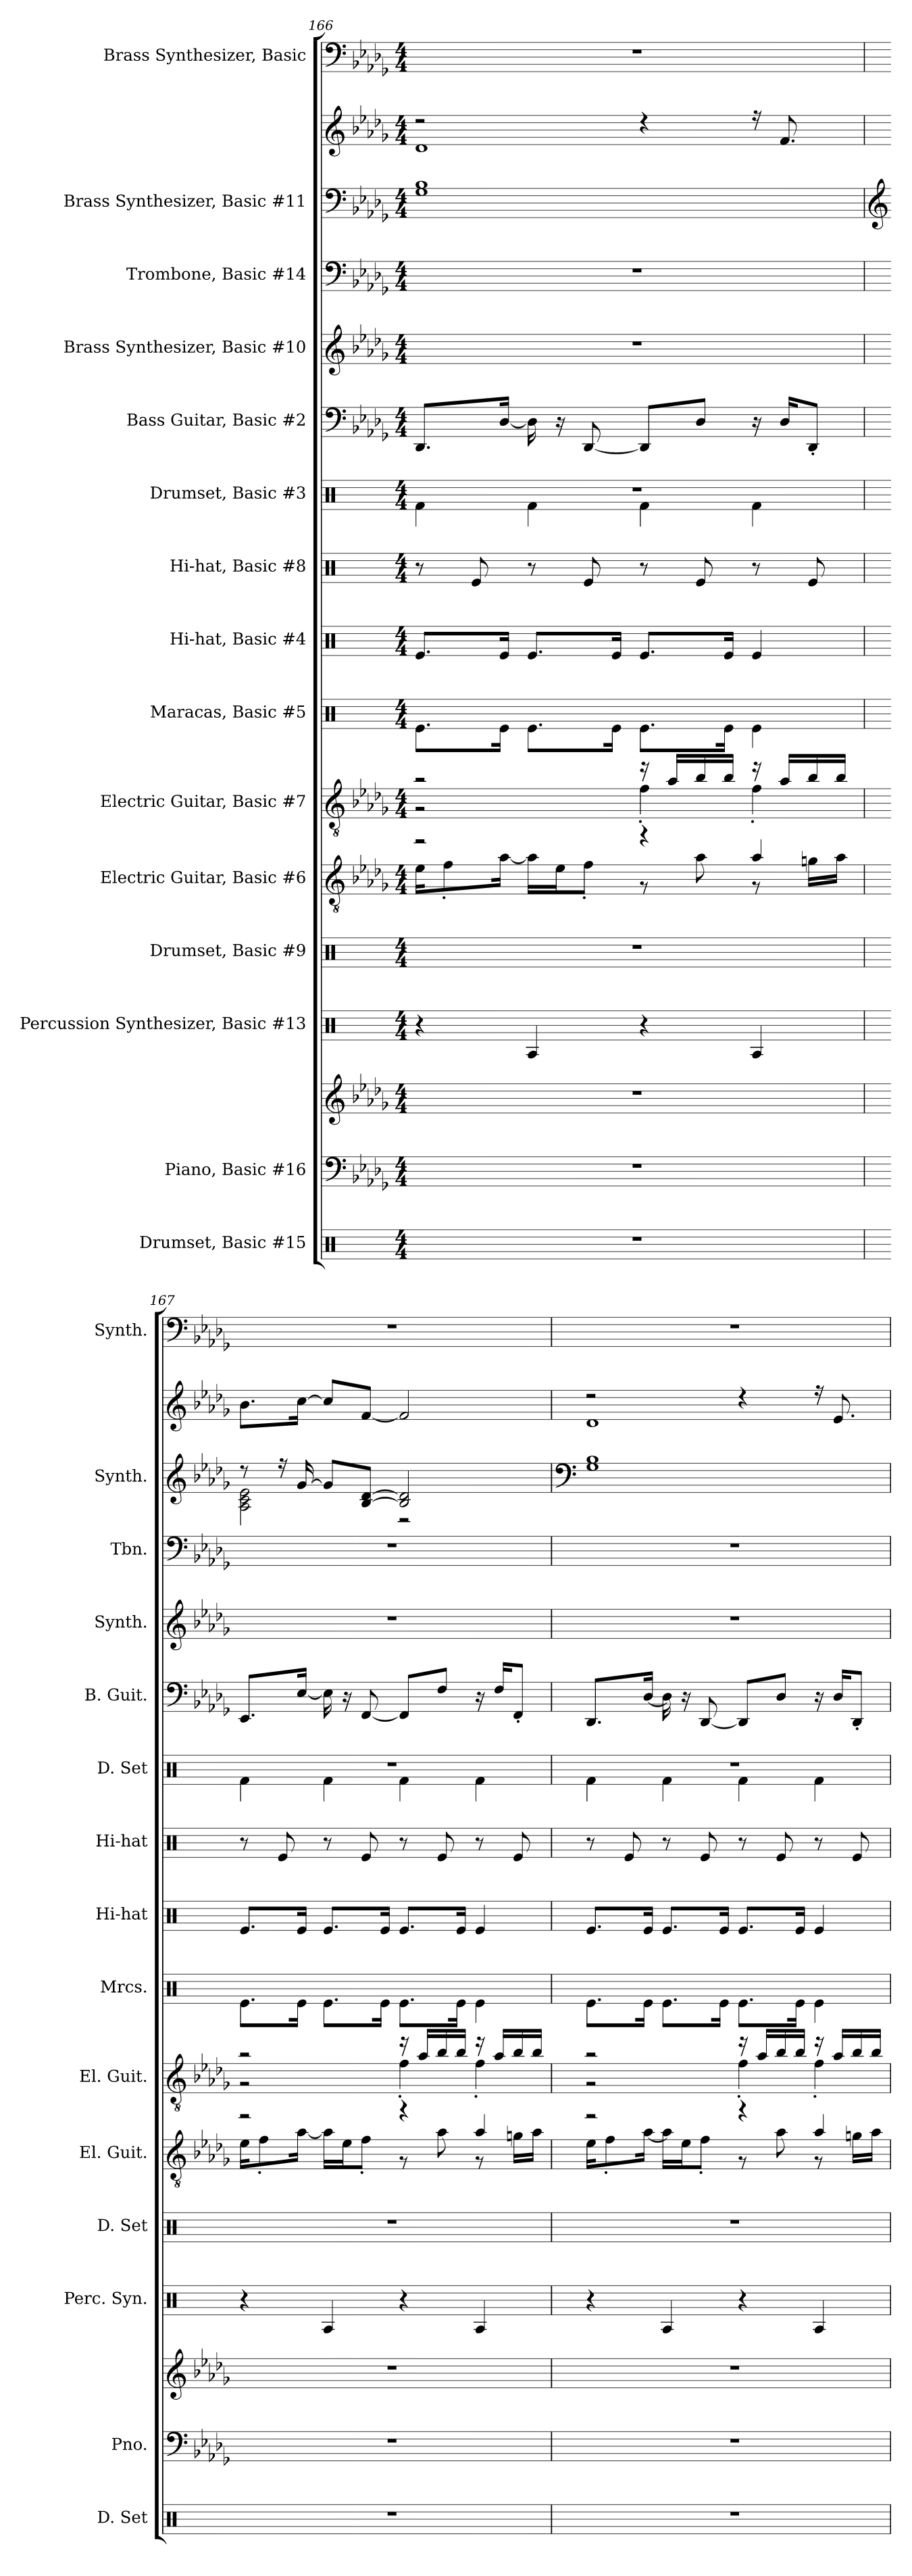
**kern	**kern	**kern	**kern	**kern	**kern	**kern	**kern	**kern	**kern	**kern	**kern	**kern	**kern	**kern	**kern	**kern
*part15	*part14	*part14	*part13	*part12	*part11	*part10	*part9	*part8	*part7	*part6	*part5	*part4	*part3	*part2	*part2	*part1
*staff17	*staff16	*staff15	*staff14	*staff13	*staff12	*staff11	*staff10	*staff9	*staff8	*staff7	*staff6	*staff5	*staff4	*staff3	*staff2	*staff1
*I"Drumset, Basic #15	*I"Piano, Basic #16	*	*I"Percussion Synthesizer, Basic #13	*I"Drumset, Basic #9	*I"Electric Guitar, Basic #6	*I"Electric Guitar, Basic #7	*I"Maracas, Basic #5	*I"Hi-hat, Basic #4	*I"Hi-hat, Basic #8	*I"Drumset, Basic #3	*I"Bass Guitar, Basic #2	*I"Brass Synthesizer, Basic #10	*I"Trombone, Basic #14	*I"Brass Synthesizer, Basic #11	*	*I"Brass Synthesizer, Basic
*I'D. Set	*I'Pno.	*	*I'Perc. Syn.	*I'D. Set	*I'El. Guit.	*I'El. Guit.	*I'Mrcs.	*I'Hi-hat	*I'Hi-hat	*I'D. Set	*I'B. Guit.	*I'Synth.	*I'Tbn.	*I'Synth.	*	*I'Synth.
!!LO:PB:g=z
*clefX	*clefF4	*clefG2	*clefX	*clefX	*clefGv2	*clefGv2	*clefX	*clefX	*clefX	*clefX	*clefF4	*clefG2	*clefF4	*clefF4	*clefG2	*clefF4
*	*	*	*	*	*	*	*	*	*	*	*ITrd7c12	*	*	*	*	*
*k[]	*k[b-e-a-d-g-]	*k[b-e-a-d-g-]	*k[]	*k[]	*k[b-e-a-d-g-]	*k[b-e-a-d-g-]	*k[]	*k[]	*k[]	*k[]	*k[b-e-a-d-g-]	*k[b-e-a-d-g-]	*k[b-e-a-d-g-]	*k[b-e-a-d-g-]	*k[b-e-a-d-g-]	*k[b-e-a-d-g-]
*M4/4	*M4/4	*M4/4	*M4/4	*M4/4	*M4/4	*M4/4	*M4/4	*M4/4	*M4/4	*M4/4	*M4/4	*M4/4	*M4/4	*M4/4	*M4/4	*M4/4
=166	=166	=166	=166	=166	=166	=166	=166	=166	=166	=166	=166	=166	=166	=166	=166	=166
*	*	*	*	*	*^	*^	*	*	*	*^	*	*	*	*	*^	*
1r	1r	1r	4r	1r	2r	16e-\KL	2r	2r	8.Re\L	8.Re/L	8r	1r	4Rf\	8.DDD-/L	1r	1r	1G- 1B-	2r	1d-	1r
.	.	.	.	.	.	8f'\	.	.	.	.	.	.	.	.	.	.	.	.	.	.
.	.	.	.	.	.	.	.	.	.	.	8Re/	.	.	.	.	.	.	.	.	.
.	.	.	.	.	.	[16a-\Jk	.	.	16Re\Jk	16Re/Jk	.	.	.	[16DD-/Jk	.	.	.	.	.	.
.	.	.	4RA/	.	.	16a-\LL]	.	.	8.Re\L	8.Re/L	8r	.	4Rf\	16DD-\]	.	.	.	.	.	.
.	.	.	.	.	.	16e-\J	.	.	.	.	.	.	.	16r	.	.	.	.	.	.
.	.	.	.	.	.	8f'\J	.	.	.	.	8Re/	.	.	[8DDD-/	.	.	.	.	.	.
.	.	.	.	.	.	.	.	.	16Re\Jk	16Re/Jk	.	.	.	.	.	.	.	.	.	.
.	.	.	4r	.	4r	8r	16r	4f'\	8.Re\L	8.Re/L	8r	.	4Rf\	8DDD-/L]	.	.	.	4r	.	.
.	.	.	.	.	.	.	16a-/LL	.	.	.	.	.	.	.	.	.	.	.	.	.
.	.	.	.	.	.	8a-\	16b-/	.	.	.	8Re/	.	.	8DD-/J	.	.	.	.	.	.
.	.	.	.	.	.	.	16b-/JJ	.	16Re\Jk	16Re/Jk	.	.	.	.	.	.	.	.	.	.
.	.	.	4RA/	.	4a-/	8r	16r	4f'\	4Re\	4Re/	8r	.	4Rf\	16r	.	.	.	16r	.	.
.	.	.	.	.	.	.	16a-/LL	.	.	.	.	.	.	16DD-/KL	.	.	.	8.f/	.	.
.	.	.	.	.	.	16gn\LL	16b-/	.	.	.	8Re/	.	.	8DDD-'/J	.	.	.	.	.	.
.	.	.	.	.	.	16a-\JJ	16b-/JJ	.	.	.	.	.	.	.	.	.	.	.	.	.
*	*	*	*	*	*	*	*	*	*	*	*	*	*	*	*	*	*	*v	*v	*
=167	=167	=167	=167	=167	=167	=167	=167	=167	=167	=167	=167	=167	=167	=167	=167	=167	=167	=167	=167
*	*	*	*	*	*	*	*	*	*	*	*	*	*	*	*	*	*clefG2	*	*
*	*	*	*	*	*	*	*	*	*	*	*	*	*	*	*	*	*^	*	*
1r	1r	1r	4r	1r	2r	16e-\KL	2r	2r	8.Re\L	8.Re/L	8r	1r	4Rf\	8.EEE-/L	1r	1r	8r	2A-\ 2c\ 2e-\	8.b-\L	1r
.	.	.	.	.	.	8f'\	.	.	.	.	.	.	.	.	.	.	.	.	.	.
.	.	.	.	.	.	.	.	.	.	.	8Re/	.	.	.	.	.	16r	.	.	.
.	.	.	.	.	.	[16a-\Jk	.	.	16Re\Jk	16Re/Jk	.	.	.	[16EE-/Jk	.	.	[16g-/	.	[16cc\Jk	.
.	.	.	4RA/	.	.	16a-\LL]	.	.	8.Re\L	8.Re/L	8r	.	4Rf\	16EE-\]	.	.	8g-/L]	.	8cc/L]	.
.	.	.	.	.	.	16e-\J	.	.	.	.	.	.	.	16r	.	.	.	.	.	.
.	.	.	.	.	.	8f'\J	.	.	.	.	8Re/	.	.	[8FFF/	.	.	[8B-/ [8d-/J	.	[8f/J	.
.	.	.	.	.	.	.	.	.	16Re\Jk	16Re/Jk	.	.	.	.	.	.	.	.	.	.
.	.	.	4r	.	4r	8r	16r	4f'\	8.Re\L	8.Re/L	8r	.	4Rf\	8FFF/L]	.	.	2B-/] 2d-/]	2r	2f/]	.
.	.	.	.	.	.	.	16a-/LL	.	.	.	.	.	.	.	.	.	.	.	.	.
.	.	.	.	.	.	8a-\	16b-/	.	.	.	8Re/	.	.	8FF/J	.	.	.	.	.	.
.	.	.	.	.	.	.	16b-/JJ	.	16Re\Jk	16Re/Jk	.	.	.	.	.	.	.	.	.	.
.	.	.	4RA/	.	4a-/	8r	16r	4f'\	4Re\	4Re/	8r	.	4Rf\	16r	.	.	.	.	.	.
.	.	.	.	.	.	.	16a-/LL	.	.	.	.	.	.	16FF/KL	.	.	.	.	.	.
.	.	.	.	.	.	16gn\LL	16b-/	.	.	.	8Re/	.	.	8FFF'/J	.	.	.	.	.	.
.	.	.	.	.	.	16a-\JJ	16b-/JJ	.	.	.	.	.	.	.	.	.	.	.	.	.
*	*	*	*	*	*	*	*	*	*	*	*	*	*	*	*	*	*v	*v	*	*
!!LO:PB:g=z
=168	=168	=168	=168	=168	=168	=168	=168	=168	=168	=168	=168	=168	=168	=168	=168	=168	=168	=168	=168
*	*	*	*	*	*	*	*	*	*	*	*	*	*	*	*	*	*clefF4	*	*
*	*	*	*	*	*	*	*	*	*	*	*	*	*	*	*	*	*	*^	*
1r	1r	1r	4r	1r	2r	16e-\KL	2r	2r	8.Re\L	8.Re/L	8r	1r	4Rf\	8.DDD-/L	1r	1r	1G- 1B-	2r	1d-	1r
.	.	.	.	.	.	8f'\	.	.	.	.	.	.	.	.	.	.	.	.	.	.
.	.	.	.	.	.	.	.	.	.	.	8Re/	.	.	.	.	.	.	.	.	.
.	.	.	.	.	.	[16a-\Jk	.	.	16Re\Jk	16Re/Jk	.	.	.	[16DD-/Jk	.	.	.	.	.	.
.	.	.	4RA/	.	.	16a-\LL]	.	.	8.Re\L	8.Re/L	8r	.	4Rf\	16DD-\]	.	.	.	.	.	.
.	.	.	.	.	.	16e-\J	.	.	.	.	.	.	.	16r	.	.	.	.	.	.
.	.	.	.	.	.	8f'\J	.	.	.	.	8Re/	.	.	[8DDD-/	.	.	.	.	.	.
.	.	.	.	.	.	.	.	.	16Re\Jk	16Re/Jk	.	.	.	.	.	.	.	.	.	.
.	.	.	4r	.	4r	8r	16r	4f'\	8.Re\L	8.Re/L	8r	.	4Rf\	8DDD-/L]	.	.	.	4r	.	.
.	.	.	.	.	.	.	16a-/LL	.	.	.	.	.	.	.	.	.	.	.	.	.
.	.	.	.	.	.	8a-\	16b-/	.	.	.	8Re/	.	.	8DD-/J	.	.	.	.	.	.
.	.	.	.	.	.	.	16b-/JJ	.	16Re\Jk	16Re/Jk	.	.	.	.	.	.	.	.	.	.
.	.	.	4RA/	.	4a-/	8r	16r	4f'\	4Re\	4Re/	8r	.	4Rf\	16r	.	.	.	16r	.	.
.	.	.	.	.	.	.	16a-/LL	.	.	.	.	.	.	16DD-/KL	.	.	.	8.e-/	.	.
.	.	.	.	.	.	16gn\LL	16b-/	.	.	.	8Re/	.	.	8DDD-'/J	.	.	.	.	.	.
.	.	.	.	.	.	16a-\JJ	16b-/JJ	.	.	.	.	.	.	.	.	.	.	.	.	.
*	*	*	*	*	*v	*v	*	*	*	*	*	*v	*v	*	*	*	*	*v	*v	*
*	*	*	*	*	*	*v	*v	*	*	*	*	*	*	*	*	*	*
=	=	=	=	=	=	=	=	=	=	=	=	=	=	=	=	=
*-	*-	*-	*-	*-	*-	*-	*-	*-	*-	*-	*-	*-	*-	*-	*-	*-
